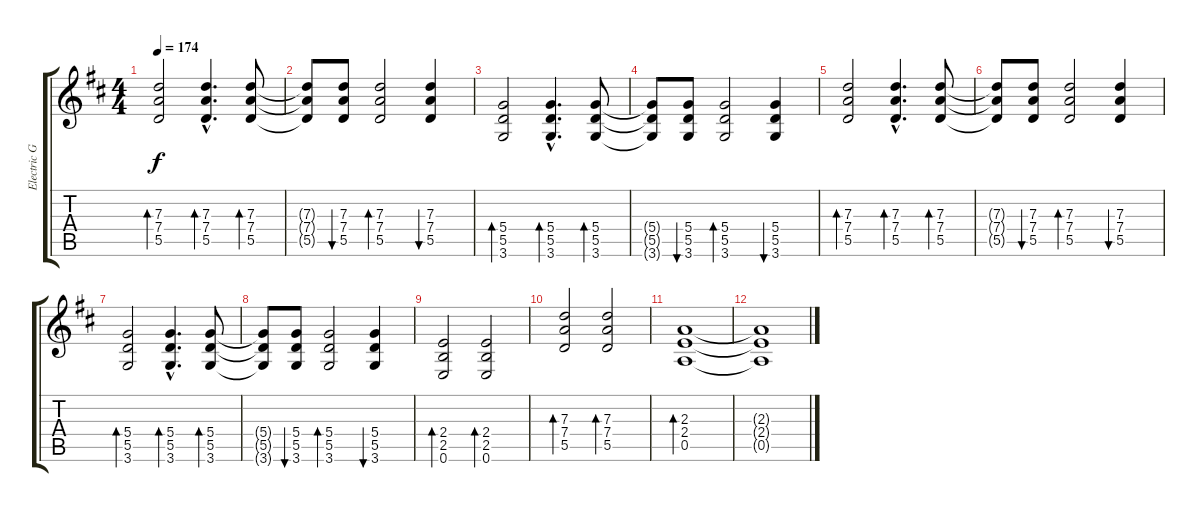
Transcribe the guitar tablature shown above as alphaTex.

\track ("Electric Guitar" "Electric G") {instrument distortionguitar}
\staff {score tabs}
\tuning (E4 B3 G3 D3 A2 E2) {hide}
\ts (4 4)
\tempo 174
\clef g2
\ks d
(7.3 7.4 5.5).2{bd 60 dy f} (7.3{hac} 7.4{hac} 5.5{hac}).4{d bd 60} (7.3 7.4 5.5).8{bd 60} |
(7.3{t} 7.4{t} 5.5{t}).8 (7.3 7.4 5.5).8{bu 60} (7.3 7.4 5.5).2{bd 60} (7.3 7.4 5.5).4{bu 60} |
(5.4 5.5 3.6).2{bd 60} (5.4{hac} 5.5{hac} 3.6{hac}).4{d bd 60} (5.4 5.5 3.6).8{bd 60} |
(5.4{t} 5.5{t} 3.6{t}).8 (5.4 5.5 3.6).8{bu 60} (5.4 5.5 3.6).2{bd 60} (5.4 5.5 3.6).4{bu 60} |
(7.3 7.4 5.5).2{bd 60} (7.3{hac} 7.4{hac} 5.5{hac}).4{d bd 60} (7.3 7.4 5.5).8{bd 60} |
(7.3{t} 7.4{t} 5.5{t}).8 (7.3 7.4 5.5).8{bu 60} (7.3 7.4 5.5).2{bd 60} (7.3 7.4 5.5).4{bu 60} |
(5.4 5.5 3.6).2{bd 60} (5.4{hac} 5.5{hac} 3.6{hac}).4{d bd 60} (5.4 5.5 3.6).8{bd 60} |
(5.4{t} 5.5{t} 3.6{t}).8 (5.4 5.5 3.6).8{bu 60} (5.4 5.5 3.6).2{bd 60} (5.4 5.5 3.6).4{bu 60} |
(2.4 2.5 0.6).2{bd 60} (2.4 2.5 0.6).2{bd 60} |
(7.3 7.4 5.5).2{bd 60} (7.3 7.4 5.5).2{bd 60} |
(2.3 2.4 0.5).1{bd 60} |
(2.3{t} 2.4{t} 0.5{t}).1
